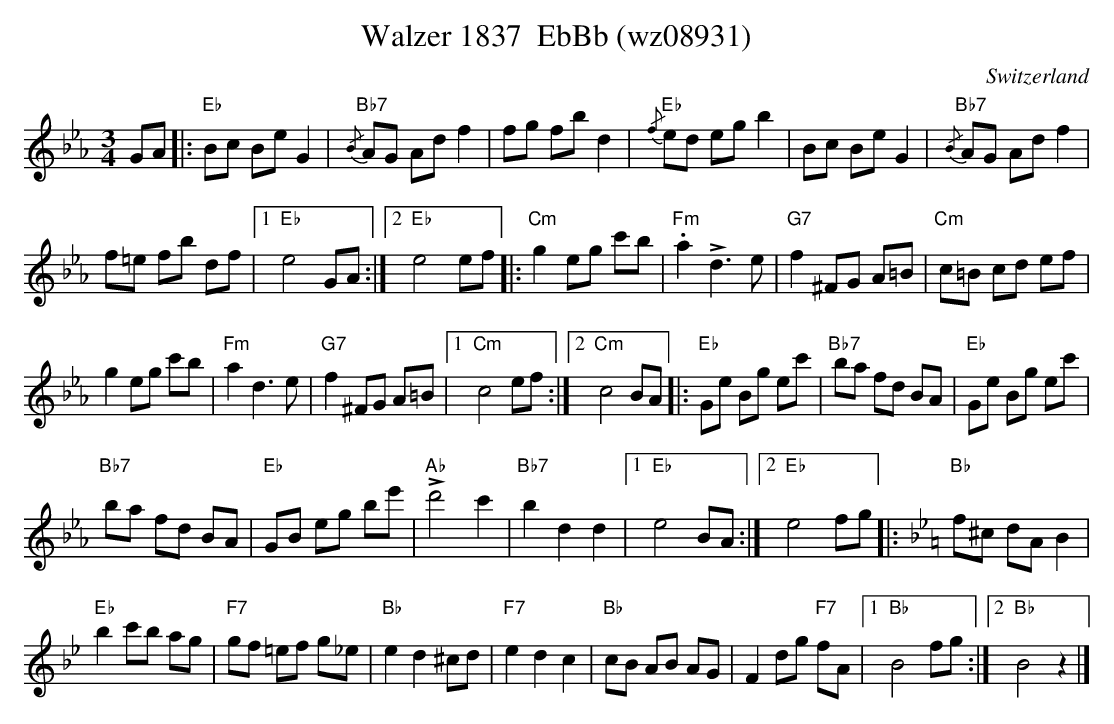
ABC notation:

X:1
T: Walzer 1837  EbBb (wz08931)
M:3/4
L:1/8
O:Switzerland
K:Eb major
GA |: "Eb"Bc BeG2 | {/B}"Bb7"AG Adf2 | fg fbd2 | {/f}"Eb"ed egb2 | Bc BeG2 | {/B}"Bb7"AG Adf2 |
f=e fb df |1 "Eb"e4GA :|2 "Eb"e4ef |: "Cm"g2eg c'b | "Fm".a2!>!d3e | "G7"f2^FG A=B | "Cm"c=B cd ef |
g2eg c'b | "Fm"a2d3e | "G7"f2^FG A=B |1 "Cm"c4ef :|2 "Cm"c4BA |: "Eb"Ge Bg ec' | "Bb7"ba fd BA | "Eb"Ge Bg ec' |
"Bb7"ba fd BA | "Eb"GB eg be' | "Ab"!>!d'4c'2 | "Bb7"b2d2d2 |1 "Eb"e4BA :|2 "Eb"e4fg |: [K:Bb] "Bb"f^c dAB2 |
"Eb"b2c'b ag | "F7"gf =ef  g_e | "Bb"e2d2 ^cd | "F7"e2d2c2 | "Bb"cB AB AG | F2dg "F7"fA |1 "Bb"B4fg :|2 "Bb"B4z2 |]
